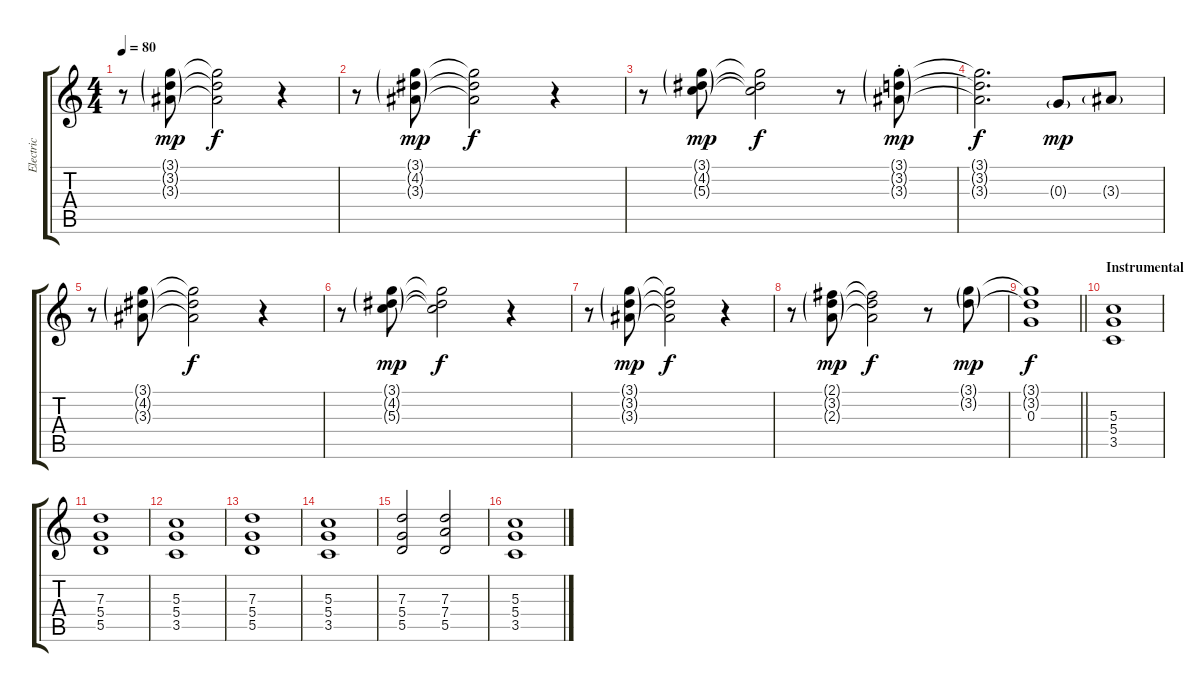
\track ("Electric" "Electric") {instrument overdrivenguitar}
\staff {score tabs}
\tuning (E4 B3 G3 D3 A2 E2) {hide}
\ts (4 4)
\tempo 80
\clef g2
\ks c
r.8{dy f} (3.1{g} 3.2{g} 3.3{g}).8{dy mp} (3.1{t} 3.2{t} 3.3{t}).2{dy f} r.4 |
r.8 (3.1{g} 4.2{g} 3.3{g}).8{dy mp} (3.1{t} 4.2{t} 3.3{t}).2{dy f} r.4 |
r.8 (3.1{g} 4.2{g} 5.3{g}).8{dy mp} (3.1{t} 4.2{t} 5.3{t}).2{dy f} r.8 (3.1{g st} 3.2{g st} 3.3{g st}).8{dy mp} |
(3.1{t} 3.2{t} 3.3{t}).2{d dy f} 0.3{g}.8{dy mp} 3.3{g}.8 |
r.8 (3.1{g} 4.2{g} 3.3{g}).8 (3.1{t} 4.2{t} 3.3{t}).2{dy f} r.4 |
r.8 (3.1{g} 4.2{g} 5.3{g}).8{dy mp} (3.1{t} 4.2{t} 5.3{t}).2{dy f} r.4 |
r.8 (3.1{g} 3.2{g} 3.3{g}).8{dy mp} (3.1{t} 3.2{t} 3.3{t}).2{dy f} r.4 |
r.8 (2.1{g} 3.2{g} 2.3{g}).8{dy mp} (2.1{t} 3.2{t} 2.3{t}).2{dy f} r.8 (3.1{g} 3.2{g}).8{dy mp} |
\barLineRight lightlight
(3.1{t} 3.2{t} 0.3).1{dy f} |
\section ("" "Instrumental")
(5.3 5.4 3.5).1 |
(7.3 5.4 5.5).1 |
(5.3 5.4 3.5).1 |
(7.3 5.4 5.5).1 |
(5.3 5.4 3.5).1 |
(7.3 5.4 5.5).2 (7.3 7.4 5.5).2 |
(5.3 5.4 3.5).1
